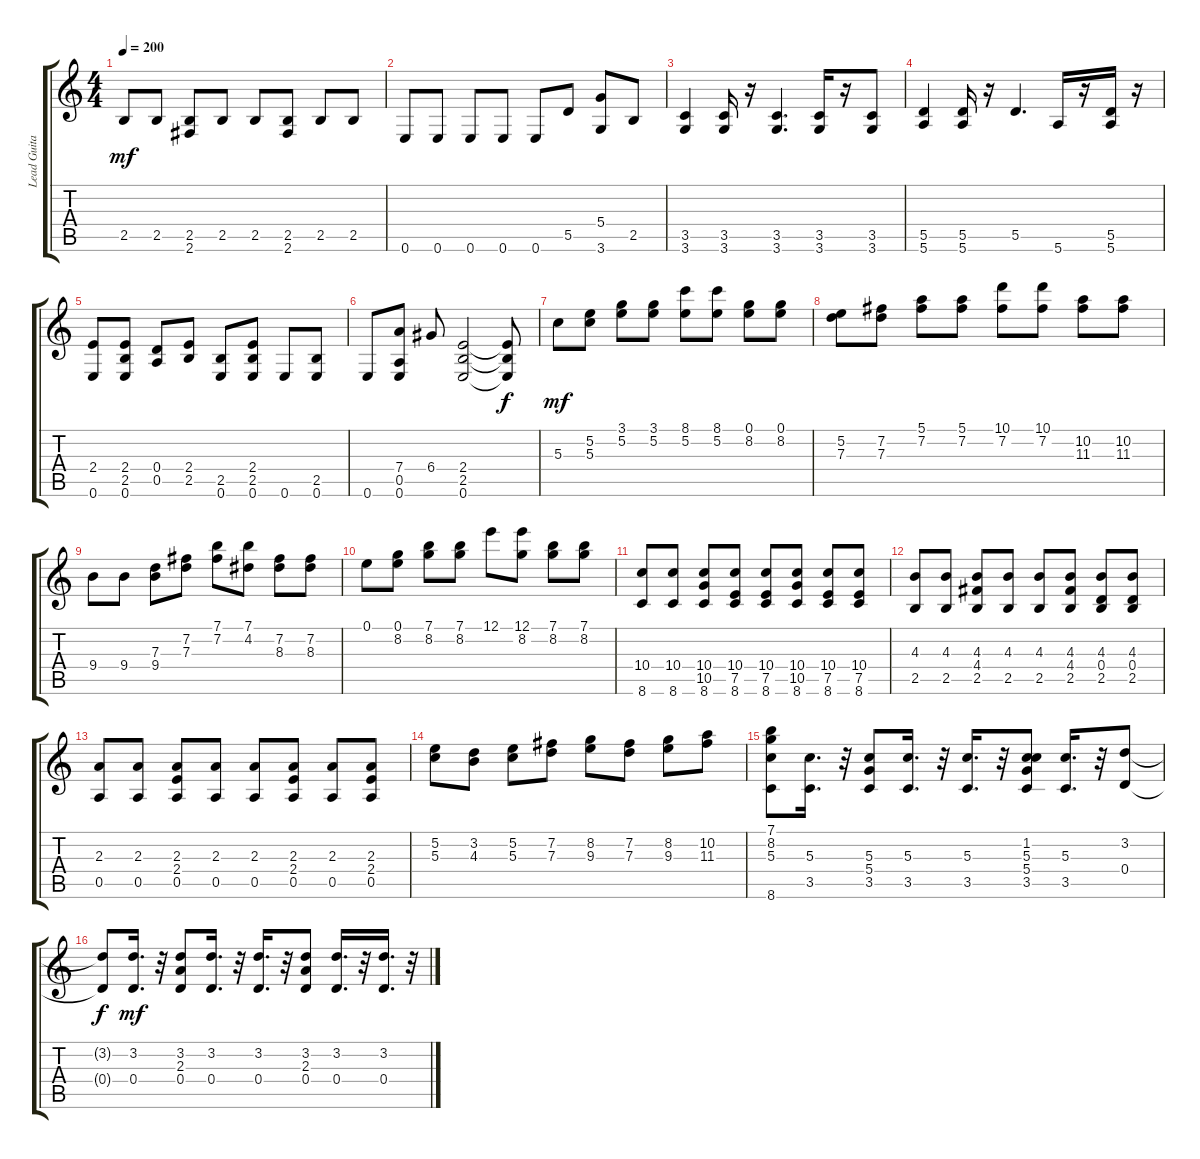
\track ("Lead Guitar" "Lead Guita") {instrument overdrivenguitar}
\staff {score tabs}
\tuning (E4 B3 G3 D3 A2 E2) {hide}
\ts (4 4)
\tempo 200
\clef g2
\ks c
2.5.8{dy mf} 2.5.8 (2.5 2.6).8 2.5.8 2.5.8 (2.5 2.6).8 2.5.8 2.5.8 |
0.6.8 0.6.8 0.6.8 0.6.8 0.6.8 5.5.8 (5.4 3.6).8 2.5.8 |
(3.5 3.6).4 (3.5 3.6).16 r.16 (3.5 3.6).4{d} (3.5 3.6).16 r.16 (3.5 3.6).8 |
(5.5 5.6).4 (5.5 5.6).16 r.16 5.5.4{d} 5.6.16 r.16 (5.5 5.6).16 r.16 |
(2.4 0.6).8 (2.4 2.5 0.6).8 (0.4 0.5).8 (2.4 2.5).8 (2.5 0.6).8 (2.4 2.5 0.6).8 0.6.8 (2.5 0.6).8 |
0.6.8 (7.4 0.5 0.6).8 6.4.8 (2.4 2.5 0.6).2 (2.4{t} 2.5{t} 0.6{t}).8{dy f} |
5.3.8{dy mf} (5.2 5.3).8 (3.1 5.2).8 (3.1 5.2).8 (8.1 5.2).8 (8.1 5.2).8 (0.1 8.2).8 (0.1 8.2).8 |
(5.2 7.3).8 (7.2 7.3).8 (5.1 7.2).8 (5.1 7.2).8 (10.1 7.2).8 (10.1 7.2).8 (10.2 11.3).8 (10.2 11.3).8 |
9.4.8 9.4.8 (7.3 9.4).8 (7.2 7.3).8 (7.1 7.2).8 (7.1 4.2).8 (7.2 8.3).8 (7.2 8.3).8 |
0.1.8 (0.1 8.2).8 (7.1 8.2).8 (7.1 8.2).8 12.1.8 (12.1 8.2).8 (7.1 8.2).8 (7.1 8.2).8 |
(10.4 8.6).8 (10.4 8.6).8 (10.4 10.5 8.6).8 (10.4 7.5 8.6).8 (10.4 7.5 8.6).8 (10.4 10.5 8.6).8 (10.4 7.5 8.6).8 (10.4 7.5 8.6).8 |
(4.3 2.5).8 (4.3 2.5).8 (4.3 4.4 2.5).8 (4.3 2.5).8 (4.3 2.5).8 (4.3 4.4 2.5).8 (4.3 0.4 2.5).8 (4.3 0.4 2.5).8 |
(2.3 0.5).8 (2.3 0.5).8 (2.3 2.4 0.5).8 (2.3 0.5).8 (2.3 0.5).8 (2.3 2.4 0.5).8 (2.3 0.5).8 (2.3 2.4 0.5).8 |
(5.2 5.3).8 (3.2 4.3).8 (5.2 5.3).8 (7.2 7.3).8 (8.2 9.3).8 (7.2 7.3).8 (8.2 9.3).8 (10.2 11.3).8 |
(7.1 8.2 5.3 8.6).8 (5.3 3.5).16{d} r.32 (5.3 5.4 3.5).8 (5.3 3.5).16{d} r.32 (5.3 3.5).16{d} r.32 (1.2 5.3 5.4 3.5).8 (5.3 3.5).16{d} r.32 (3.2 0.4).8 |
(3.2{t} 0.4{t}).8{dy f} (3.2 0.4).16{d dy mf} r.32 (3.2 2.3 0.4).8 (3.2 0.4).16{d} r.32 (3.2 0.4).16{d} r.32 (3.2 2.3 0.4).8 (3.2 0.4).16{d} r.32 (3.2 0.4).16{d} r.32
